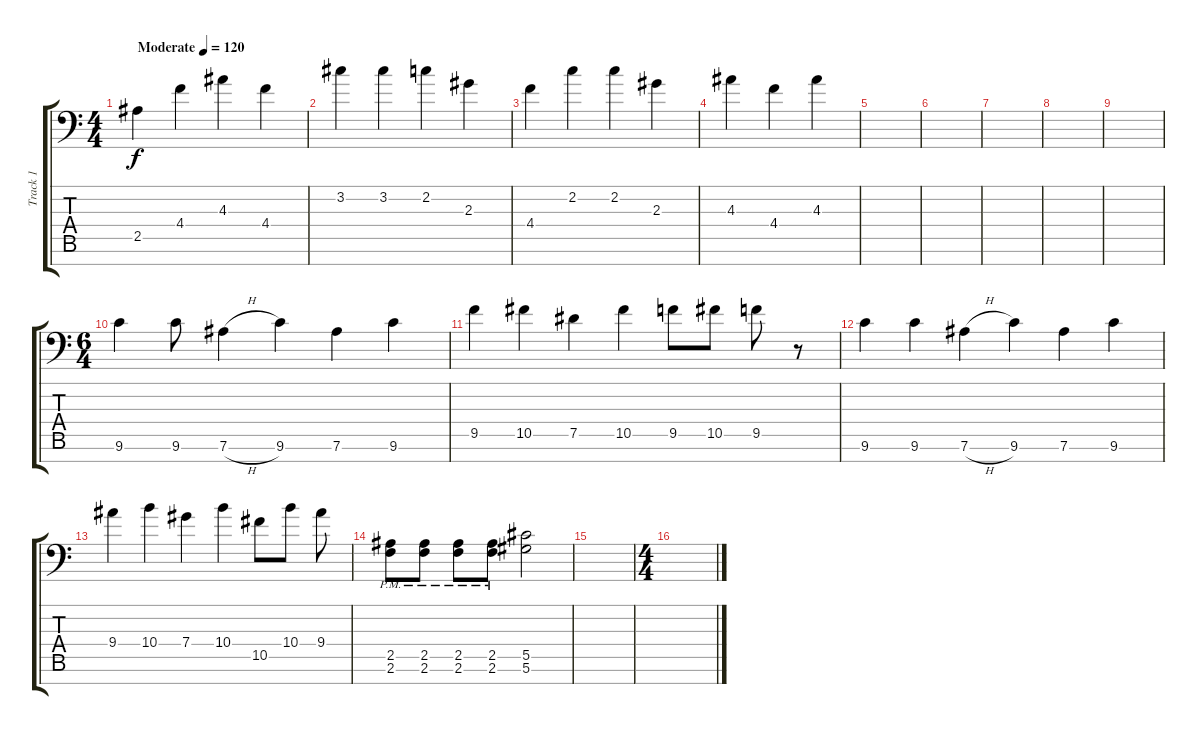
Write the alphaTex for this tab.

\track ("Track 1" "Track 1") {instrument overdrivenguitar}
\staff {score tabs}
\tuning (Eb4 Bb3 Gb3 Db3 Ab2 Eb2 Bb1) {hide}
\ts (4 4)
\tempo (120 "Moderate")
\clef f4
\ks c
2.5.4{dy f instrument overdrivenguitar} 4.4.4 4.3.4 4.4.4 |
3.2.4 3.2.4 2.2.4 2.3.4 |
4.4.4 2.2.4 2.2.4 2.3.4 |
4.3.4 4.4.4 4.3.4 |
|
|
|
|
|
\ts (6 4)
9.6.4 9.6.8 7.6{h}.4 9.6.4 7.6.4 9.6.4 |
9.5.4 10.5.4 7.5.4 10.5.4 9.5.8 10.5.8 9.5.8 r.8 |
9.6.4 9.6.4 7.6{h}.4 9.6.4 7.6.4 9.6.4 |
9.4.4 10.4.4 7.4.4 10.4.4 10.5.8 10.4.8 9.4.8 |
(2.5{pm} 2.6).8 (2.5{pm} 2.6).8 (2.5{pm} 2.6).8 (2.5{pm} 2.6).8 (5.5 5.6).2 |
|
\ts (4 4)
